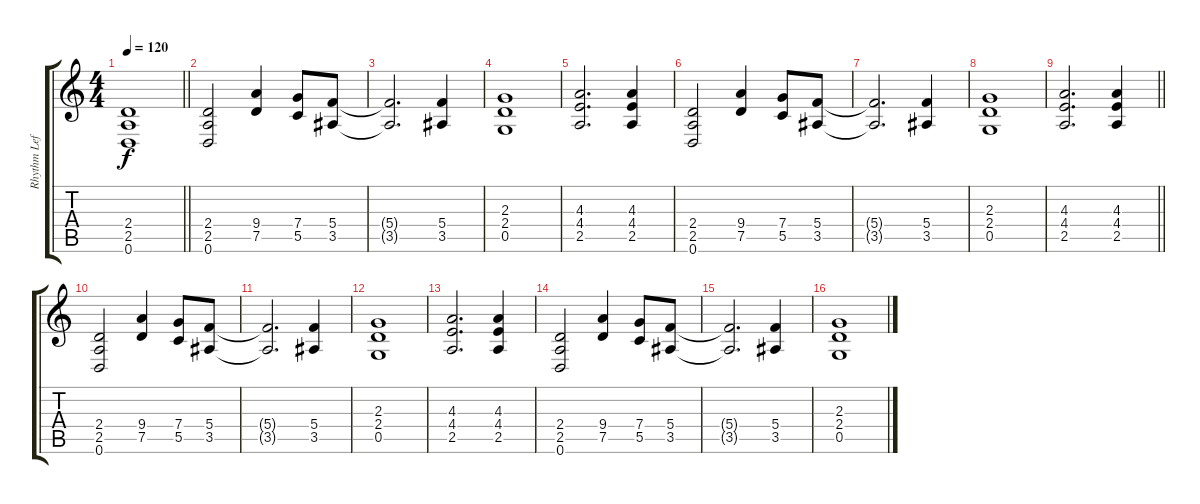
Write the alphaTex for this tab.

\track ("Rhythm Left" "Rhythm Lef") {instrument distortionguitar}
\staff {score tabs}
\tuning (D4 A3 F3 C3 G2 D2) {hide}
\ts (4 4)
\tempo 120
\clef g2
\barLineRight lightlight
\ks c
(2.4{t} 2.5{t} 0.6{t}).1{dy f} |
(2.4 2.5 0.6).2 (9.4 7.5).4 (7.4 5.5).8 (5.4 3.5).8 |
(5.4{t} 3.5{t}).2{d} (5.4 3.5).4 |
(2.3 2.4 0.5).1 |
(4.3 4.4 2.5).2{d} (4.3 4.4 2.5).4 |
(2.4 2.5 0.6).2 (9.4 7.5).4 (7.4 5.5).8 (5.4 3.5).8 |
(5.4{t} 3.5{t}).2{d} (5.4 3.5).4 |
(2.3 2.4 0.5).1 |
\barLineRight lightlight
(4.3 4.4 2.5).2{d} (4.3 4.4 2.5).4 |
(2.4 2.5 0.6).2 (9.4 7.5).4 (7.4 5.5).8 (5.4 3.5).8 |
(5.4{t} 3.5{t}).2{d} (5.4 3.5).4 |
(2.3 2.4 0.5).1 |
(4.3 4.4 2.5).2{d} (4.3 4.4 2.5).4 |
(2.4 2.5 0.6).2 (9.4 7.5).4 (7.4 5.5).8 (5.4 3.5).8 |
(5.4{t} 3.5{t}).2{d} (5.4 3.5).4 |
(2.3 2.4 0.5).1
